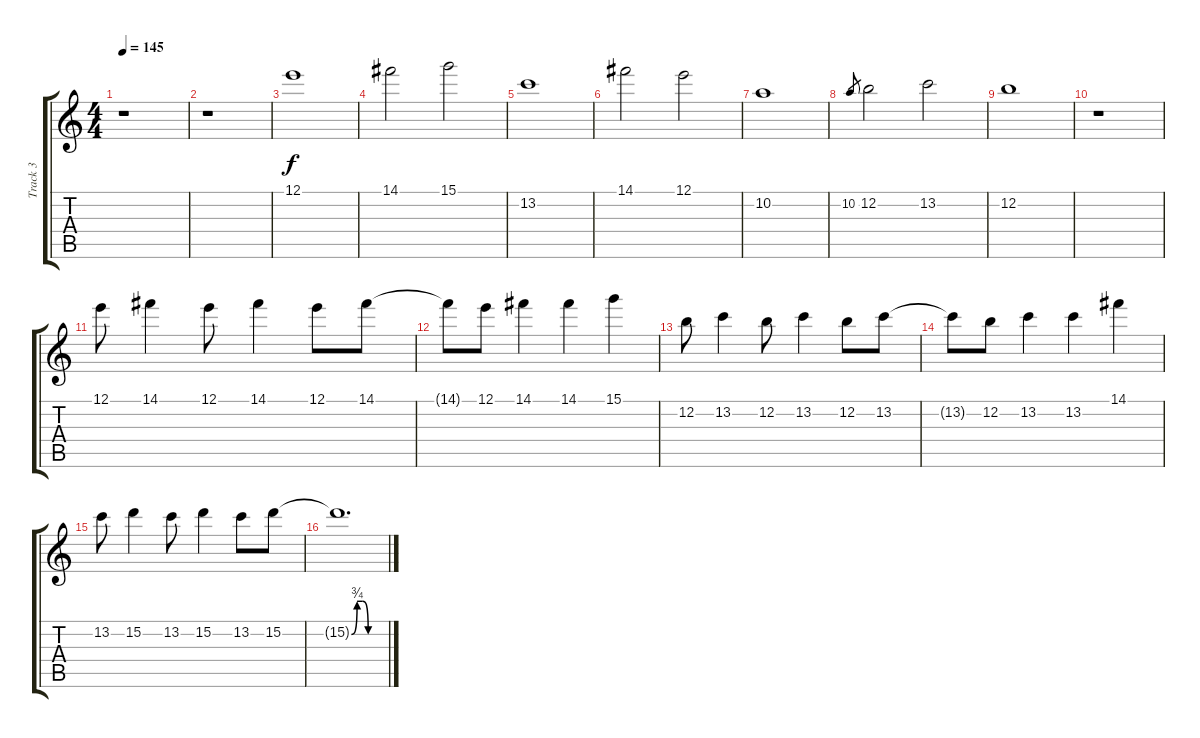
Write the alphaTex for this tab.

\track ("Track 3" "Track 3") {instrument distortionguitar}
\staff {score tabs}
\tuning (E4 B3 G3 D3 A2 E2) {hide}
\ts (4 4)
\tempo 145
\clef g2
\ks c
r.1{dy f} |
r.1 |
12.1.1 |
14.1.2 15.1.2 |
13.2.1 |
14.1.2 12.1.2 |
10.2.1 |
10.2.8{gr} 12.2.2 13.2.2 |
12.2.1 |
r.1 |
12.1.8 14.1.4 12.1.8 14.1.4 12.1.8 14.1.8 |
14.1{t}.8 12.1.8 14.1.4 14.1.4 15.1.4 |
12.2.8 13.2.4 12.2.8 13.2.4 12.2.8 13.2.8 |
13.2{t}.8 12.2.8 13.2.4 13.2.4 14.1.4 |
13.2.8 15.2.4 13.2.8 15.2.4 13.2.8 15.2.8 |
15.2{be (custom 0 0 10 3 20 3 30 0 60 0) t}.1{d}
